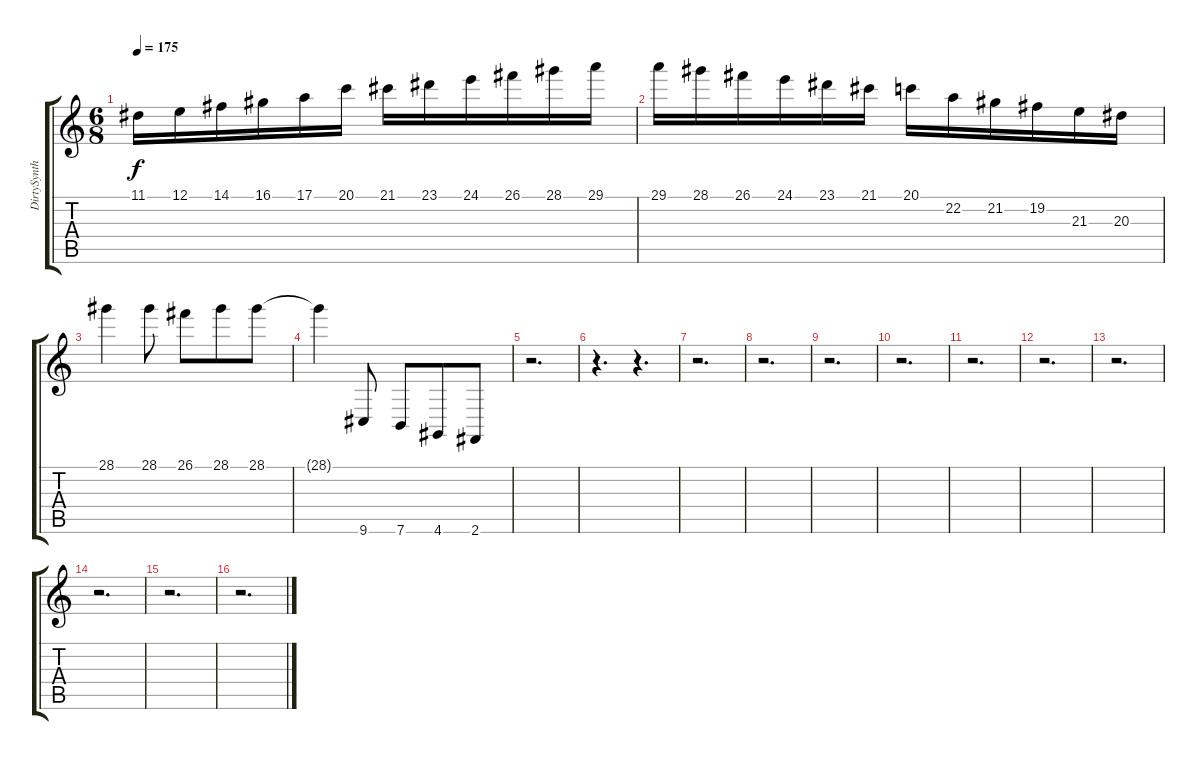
\track ("DirtySynth" "DirtySynth") {instrument lead2sawtooth}
\staff {score tabs}
\tuning (E4 B3 G3 D3 A2 E2) {hide}
\ts (6 8)
\tempo 175
\clef g2
\ks c
11.1.16{dy f} 12.1.16 14.1.16 16.1.16 17.1.16 20.1.16 21.1.16 23.1.16 24.1.16 26.1.16 28.1.16 29.1.16 |
29.1.16 28.1.16 26.1.16 24.1.16 23.1.16 21.1.16 20.1.16 22.2.16 21.2.16 19.2.16 21.3.16 20.3.16 |
28.1.4 28.1.8 26.1.8 28.1.8 28.1.8 |
28.1{t}.4 9.6.8 7.6.8 4.6.8 2.6.8 |
r.2{d} |
r.4{d} r.4{d} |
r.2{d} |
r.2{d} |
r.2{d} |
r.2{d} |
r.2{d} |
r.2{d} |
r.2{d} |
r.2{d} |
r.2{d} |
r.2{d}
